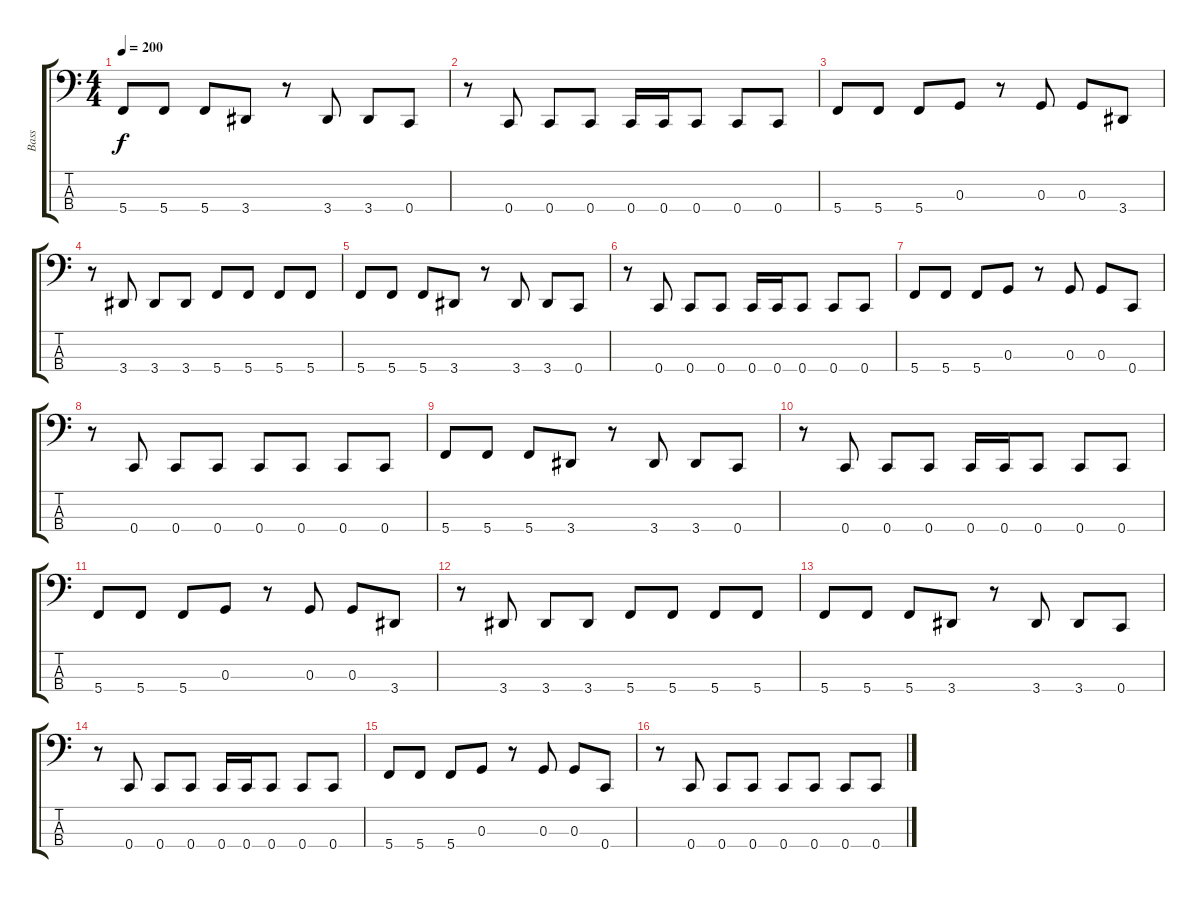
\track ("Bass" "Bass") {instrument electricbassfinger}
\staff {score tabs}
\tuning (F2 C2 G1 C1) {hide}
\ts (4 4)
\tempo 200
\clef f4
\ks c
5.4.8{dy f} 5.4.8 5.4.8 3.4.8 r.8 3.4.8 3.4.8 0.4.8 |
r.8 0.4.8 0.4.8 0.4.8 0.4.16 0.4.16 0.4.8 0.4.8 0.4.8 |
5.4.8 5.4.8 5.4.8 0.3.8 r.8 0.3.8 0.3.8 3.4.8 |
r.8 3.4.8 3.4.8 3.4.8 5.4.8 5.4.8 5.4.8 5.4.8 |
5.4.8 5.4.8 5.4.8 3.4.8 r.8 3.4.8 3.4.8 0.4.8 |
r.8 0.4.8 0.4.8 0.4.8 0.4.16 0.4.16 0.4.8 0.4.8 0.4.8 |
5.4.8 5.4.8 5.4.8 0.3.8 r.8 0.3.8 0.3.8 0.4.8 |
r.8 0.4.8 0.4.8 0.4.8 0.4.8 0.4.8 0.4.8 0.4.8 |
5.4.8 5.4.8 5.4.8 3.4.8 r.8 3.4.8 3.4.8 0.4.8 |
r.8 0.4.8 0.4.8 0.4.8 0.4.16 0.4.16 0.4.8 0.4.8 0.4.8 |
5.4.8 5.4.8 5.4.8 0.3.8 r.8 0.3.8 0.3.8 3.4.8 |
r.8 3.4.8 3.4.8 3.4.8 5.4.8 5.4.8 5.4.8 5.4.8 |
5.4.8 5.4.8 5.4.8 3.4.8 r.8 3.4.8 3.4.8 0.4.8 |
r.8 0.4.8 0.4.8 0.4.8 0.4.16 0.4.16 0.4.8 0.4.8 0.4.8 |
5.4.8 5.4.8 5.4.8 0.3.8 r.8 0.3.8 0.3.8 0.4.8 |
r.8 0.4.8 0.4.8 0.4.8 0.4.8 0.4.8 0.4.8 0.4.8
